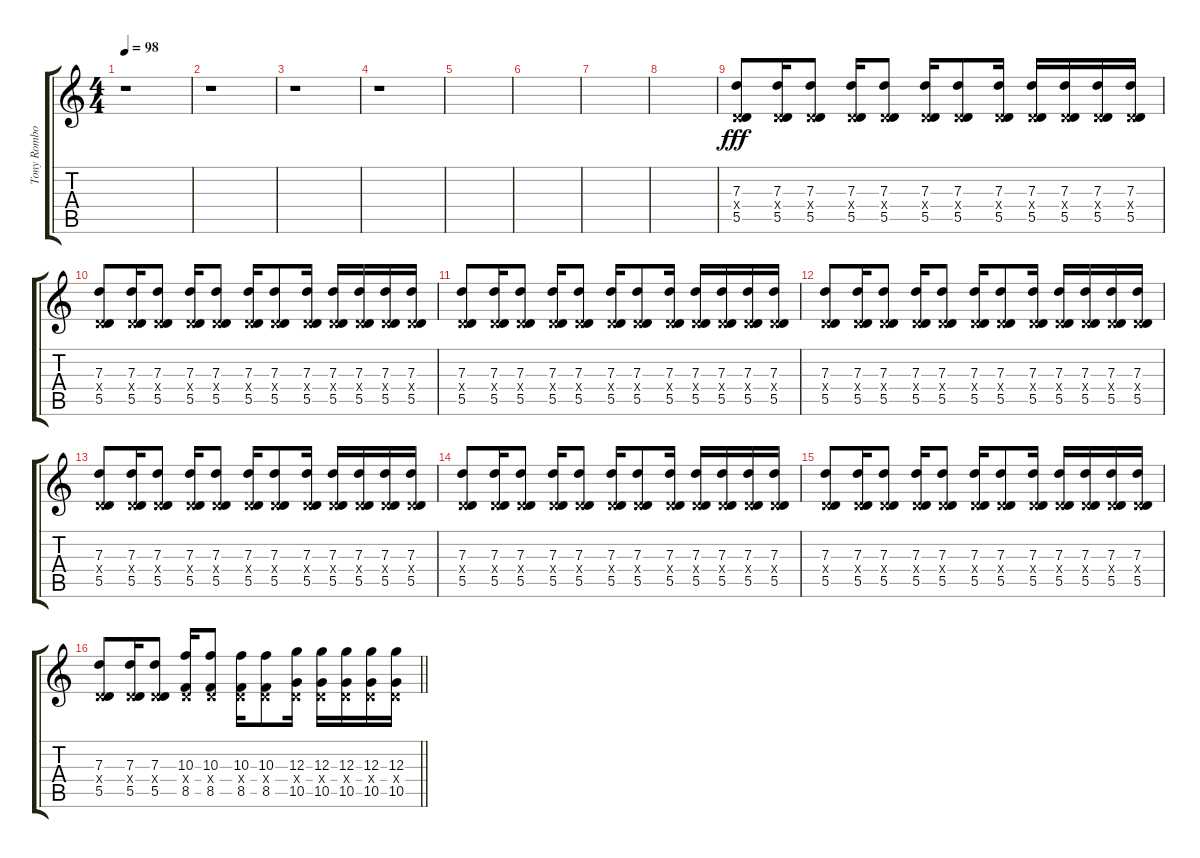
\track ("Tony Rombola - Fills Guitar" "Tony Rombo") {instrument distortionguitar}
\staff {score tabs}
\tuning (E4 B3 G3 D3 A2 D2) {hide}
\ts (4 4)
\tempo 98
\clef g2
\ks c
r.1{dy fff} |
r.1 |
r.1 |
r.1 |
|
|
|
|
(7.3 0.4{x} 5.5).8 (7.3 0.4{x} 5.5).16 (7.3 0.4{x} 5.5).8 (7.3 0.4{x} 5.5).16 (7.3 0.4{x} 5.5).8 (7.3 0.4{x} 5.5).16 (7.3 0.4{x} 5.5).8 (7.3 0.4{x} 5.5).16 (7.3 0.4{x} 5.5).16 (7.3 0.4{x} 5.5).16 (7.3 0.4{x} 5.5).16 (7.3 0.4{x} 5.5).16 |
(7.3 0.4{x} 5.5).8 (7.3 0.4{x} 5.5).16 (7.3 0.4{x} 5.5).8 (7.3 0.4{x} 5.5).16 (7.3 0.4{x} 5.5).8 (7.3 0.4{x} 5.5).16 (7.3 0.4{x} 5.5).8 (7.3 0.4{x} 5.5).16 (7.3 0.4{x} 5.5).16 (7.3 0.4{x} 5.5).16 (7.3 0.4{x} 5.5).16 (7.3 0.4{x} 5.5).16 |
(7.3 0.4{x} 5.5).8 (7.3 0.4{x} 5.5).16 (7.3 0.4{x} 5.5).8 (7.3 0.4{x} 5.5).16 (7.3 0.4{x} 5.5).8 (7.3 0.4{x} 5.5).16 (7.3 0.4{x} 5.5).8 (7.3 0.4{x} 5.5).16 (7.3 0.4{x} 5.5).16 (7.3 0.4{x} 5.5).16 (7.3 0.4{x} 5.5).16 (7.3 0.4{x} 5.5).16 |
(7.3 0.4{x} 5.5).8 (7.3 0.4{x} 5.5).16 (7.3 0.4{x} 5.5).8 (7.3 0.4{x} 5.5).16 (7.3 0.4{x} 5.5).8 (7.3 0.4{x} 5.5).16 (7.3 0.4{x} 5.5).8 (7.3 0.4{x} 5.5).16 (7.3 0.4{x} 5.5).16 (7.3 0.4{x} 5.5).16 (7.3 0.4{x} 5.5).16 (7.3 0.4{x} 5.5).16 |
(7.3 0.4{x} 5.5).8 (7.3 0.4{x} 5.5).16 (7.3 0.4{x} 5.5).8 (7.3 0.4{x} 5.5).16 (7.3 0.4{x} 5.5).8 (7.3 0.4{x} 5.5).16 (7.3 0.4{x} 5.5).8 (7.3 0.4{x} 5.5).16 (7.3 0.4{x} 5.5).16 (7.3 0.4{x} 5.5).16 (7.3 0.4{x} 5.5).16 (7.3 0.4{x} 5.5).16 |
(7.3 0.4{x} 5.5).8 (7.3 0.4{x} 5.5).16 (7.3 0.4{x} 5.5).8 (7.3 0.4{x} 5.5).16 (7.3 0.4{x} 5.5).8 (7.3 0.4{x} 5.5).16 (7.3 0.4{x} 5.5).8 (7.3 0.4{x} 5.5).16 (7.3 0.4{x} 5.5).16 (7.3 0.4{x} 5.5).16 (7.3 0.4{x} 5.5).16 (7.3 0.4{x} 5.5).16 |
(7.3 0.4{x} 5.5).8 (7.3 0.4{x} 5.5).16 (7.3 0.4{x} 5.5).8 (7.3 0.4{x} 5.5).16 (7.3 0.4{x} 5.5).8 (7.3 0.4{x} 5.5).16 (7.3 0.4{x} 5.5).8 (7.3 0.4{x} 5.5).16 (7.3 0.4{x} 5.5).16 (7.3 0.4{x} 5.5).16 (7.3 0.4{x} 5.5).16 (7.3 0.4{x} 5.5).16 |
\barLineRight lightlight
(7.3 0.4{x} 5.5).8 (7.3 0.4{x} 5.5).16 (7.3 0.4{x} 5.5).8 (10.3 0.4{x} 8.5).16 (10.3 0.4{x} 8.5).8 (10.3 0.4{x} 8.5).16 (10.3 0.4{x} 8.5).8 (12.3 0.4{x} 10.5).16 (12.3 0.4{x} 10.5).16 (12.3 0.4{x} 10.5).16 (12.3 0.4{x} 10.5).16 (12.3 0.4{x} 10.5).16
